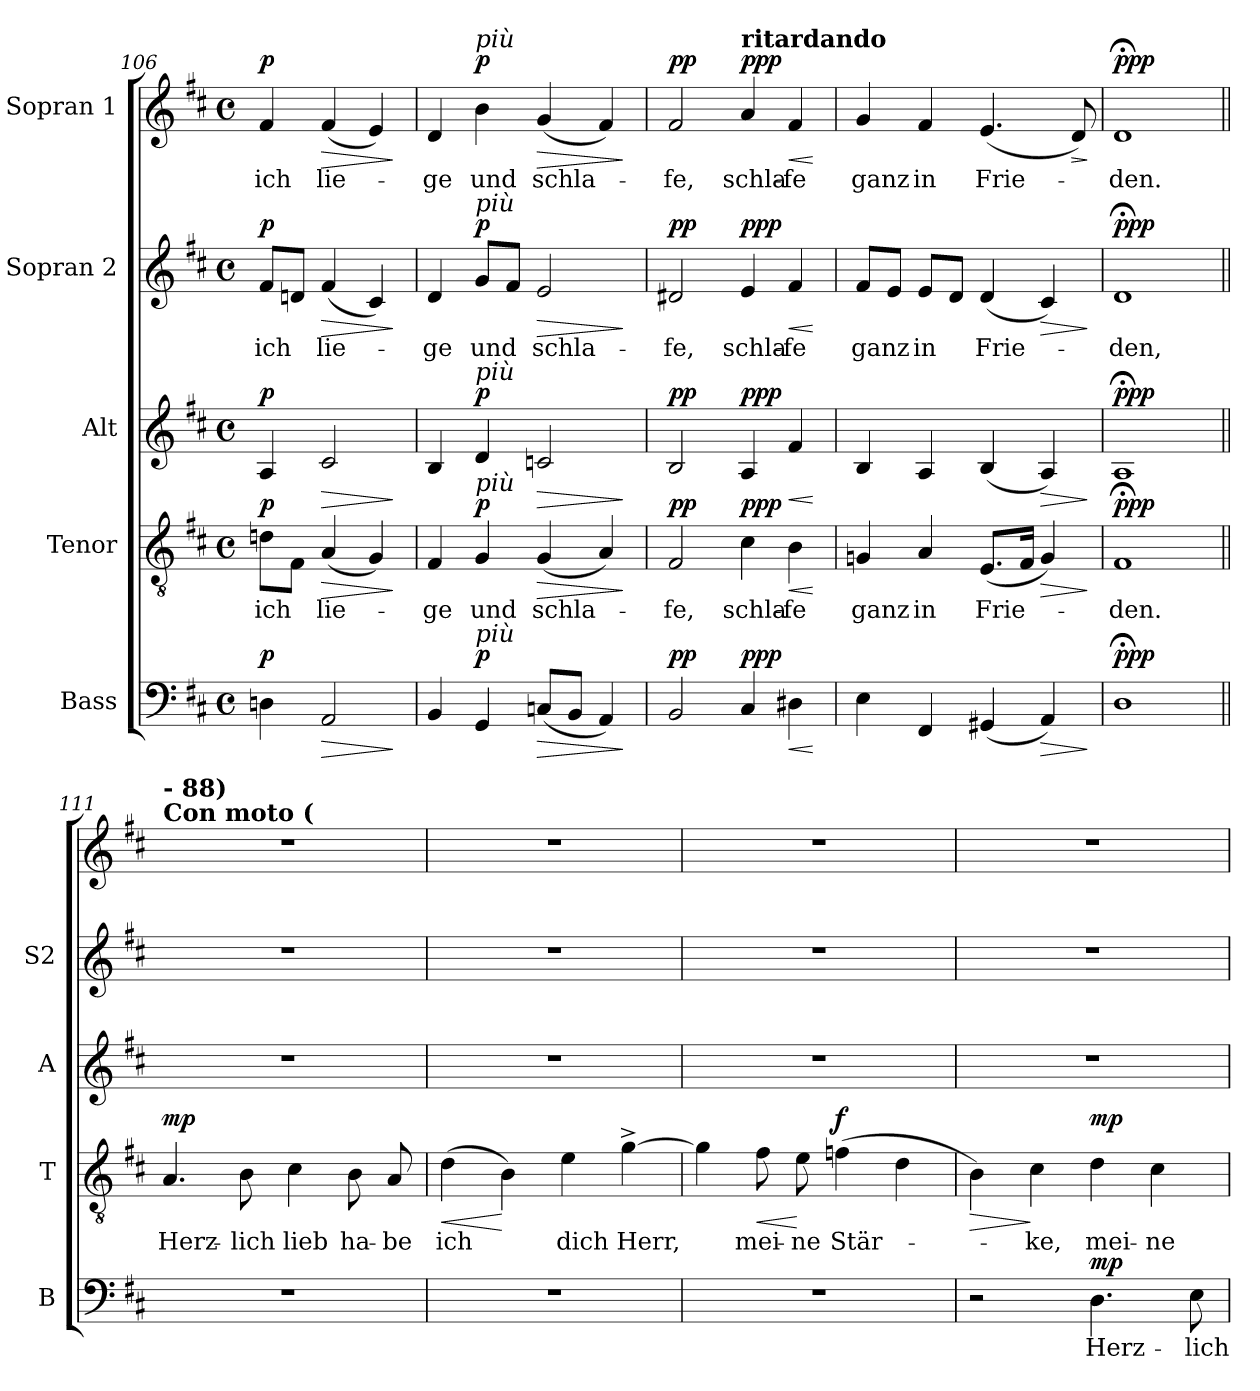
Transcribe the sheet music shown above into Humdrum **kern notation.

**kern	**text	**dynam	**kern	**text	**dynam	**kern	**dynam	**kern	**text	**dynam	**kern	**text	**dynam
*part5	*part5	*part5	*part4	*part4	*part4	*part3	*part3	*part2	*part2	*part2	*part1	*part1	*part1
*staff5	*staff5	*staff5	*staff4	*staff4	*staff4	*staff3	*staff3	*staff2	*staff2	*staff2	*staff1	*staff1	*staff1
*I"Bass	*	*	*I"Tenor	*	*	*I"Alt	*	*I"Sopran 2	*	*	*I"Sopran 1	*	*
*I'B	*	*	*I'T	*	*	*I'A	*	*I'S2	*	*	*	*	*
!!LO:LB:g=z
*clefF4	*	*	*clefGv2	*	*	*clefG2	*	*clefG2	*	*	*clefG2	*	*
*k[f#c#]	*	*	*k[f#c#]	*	*	*k[f#c#]	*	*k[f#c#]	*	*	*k[f#c#]	*	*
*M4/4	*	*	*M4/4	*	*	*M4/4	*	*M4/4	*	*	*M4/4	*	*
*met(c)	*	*	*met(c)	*	*	*met(c)	*	*met(c)	*	*	*met(c)	*	*
=106X2	=106X2	=106X2	=106X2	=106X2	=106X2	=106X2	=106X2	=106X2	=106X2	=106X2	=106X2	=106X2	=106X2
!	!	!LO:DY:a	!	!	!LO:DY:a	!	!LO:DY:a	!	!	!LO:DY:a	!	!	!LO:DY:a
4Dn\	.	p	8dn\L	ich	p	4A/	p	8f#/L	ich	p	4f#/	ich	p
.	.	.	8F#\J	.	.	.	.	8dn/J	.	.	.	.	.
!	!	!LO:HP:b	!	!	!LO:HP:b	!	!LO:HP:b	!	!	!LO:HP:b	!	!	!LO:HP:b
2AA/	.	>	(4A/	lie-	>	2c#/	>	(4f#/	lie-	>	(>4f#/	lie-	>
.	.	.	4G/)	.	.	.	.	4c#/)	.	.	4e/)	.	.
.	.	]	.	.	]	.	]	.	.	]	.	.	]
=107	=107	=107	=107	=107	=107	=107	=107	=107	=107	=107	=107	=107	=107
4BB/	.	.	4F#/	-ge	.	4B/	.	4d/	-ge	.	4d/	-ge	.
!	!	!	!	!	!	!	!	!	!	!	!LO:TX:a:i:t=più	!	!
!	!	!	!	!	!	!	!	!LO:TX:a:i:t=più	!	!	!	!	!
!	!	!	!	!	!	!LO:TX:a:i:t=più	!	!	!	!	!	!	!
!	!	!	!LO:TX:a:i:t=più	!	!	!	!	!	!	!	!	!	!
!LO:TX:a:i:t=più	!	!	!	!	!	!	!	!	!	!	!	!	!
!	!	!LO:DY:a	!	!	!LO:DY:a	!	!LO:DY:a	!	!	!LO:DY:a	!	!	!LO:DY:a
4GG/	.	p	4G/	und	p	4d/	p	8g/L	und	p	4b\	und	p
.	.	.	.	.	.	.	.	8f#/J	.	.	.	.	.
!	!	!LO:HP:b	!	!	!LO:HP:b	!	!LO:HP:b	!	!	!LO:HP:b	!	!	!LO:HP:b
(8Cn/L	.	>	(4G/	schla-	>	2cn/	>	2e/	schla-	>	(4g/	schla-	>
8BB/J	.	.	.	.	.	.	.	.	.	.	.	.	.
4AA/)	.	.	4A/)	.	.	.	.	.	.	.	4f#/)	.	.
.	.	]	.	.	]	.	]	.	.	]	.	.	]
=108	=108	=108	=108	=108	=108	=108	=108	=108	=108	=108	=108	=108	=108
!	!	!LO:DY:a	!	!	!LO:DY:a	!	!LO:DY:a	!	!	!LO:DY:a	!	!	!LO:DY:a
2BB/	.	pp	2F#/	-fe,	pp	2B/	pp	2d#X/	-fe,	pp	2f#/	-fe,	pp
!	!	!	!	!	!	!	!	!	!	!	!LO:TX:a:B:t=ritardando	!	!
!	!	!LO:DY:a	!	!	!LO:DY:a	!	!LO:DY:a	!	!	!LO:DY:a	!	!	!LO:DY:a
4C#/	.	ppp	4c#\	schla-	ppp	4A/	ppp	4e/	schla-	ppp	4a/	schla-	ppp
!	!	!LO:HP:b	!	!	!LO:HP:b	!	!LO:HP:b	!	!	!LO:HP:b	!	!	!LO:HP:b
4D#X\	.	<	4B\	-fe	<	4f#/	<	4f#/	-fe	<	4f#/	-fe	<
.	.	[	.	.	[	.	[	.	.	[	.	.	[
=109	=109	=109	=109	=109	=109	=109	=109	=109	=109	=109	=109	=109	=109
4E\	.	.	4Gn/	ganz	.	4B/	.	8f#/L	ganz	.	4g/	ganz	.
.	.	.	.	.	.	.	.	8e/J	.	.	.	.	.
4FF#/	.	.	4A/	in	.	4A/	.	8e/L	in	.	4f#/	in	.
.	.	.	.	.	.	.	.	8d/J	.	.	.	.	.
(4GG#X/	.	.	(8.E/L	Frie-	.	(4B/	.	(>4d/	Frie-	.	(>4.e/	Frie-	.
.	.	.	16F#/Jk	.	.	.	.	.	.	.	.	.	.
!	!	!LO:HP:b	!	!	!LO:HP:b	!	!LO:HP:b	!	!	!LO:HP:b	!	!	!
4AA/)	.	>	4G/)	.	>	4A/)	>	4c#/)	.	>	.	.	.
!	!	!	!	!	!	!	!	!	!	!	!	!	!LO:HP:b
.	.	.	.	.	.	.	.	.	.	.	8d/)	.	>
.	.	]	.	.	]	.	]	.	.	]	.	.	]
=110	=110	=110	=110	=110	=110	=110	=110	=110	=110	=110	=110	=110	=110
!	!	!LO:DY:a	!	!	!LO:DY:a	!	!LO:DY:a	!	!	!LO:DY:a	!	!	!LO:DY:a
1D;<	.	ppp	1F#;<	-den.	ppp	1A;<	ppp	1d;<	-den,	ppp	1d;<	-den.	ppp
!!LO:PB:g=z
=111||	=111||	=111||	=111||	=111||	=111||	=111||	=111||	=111||	=111||	=111||	=111||	=111||	=111||
*	*	*	*	*	*	*	*	*	*	*	*MM76	*	*
!	!	!	!	!	!	!	!	!	!	!	!LO:TX:a:B:t=Con moto (	!	!
!	!	!	!	!	!	!	!	!	!	!	!LO:TX:a:B:t=- 88)	!	!
!	!	!	!	!	!LO:DY:a	!	!	!	!	!	!	!	!
1r	.	.	4.A/	Herz-	mp	1r	.	1r	.	.	1r	.	.
.	.	.	8B\	-lich	.	.	.	.	.	.	.	.	.
.	.	.	4c#\	lieb	.	.	.	.	.	.	.	.	.
.	.	.	8B\	ha-	.	.	.	.	.	.	.	.	.
.	.	.	8A/	-be	.	.	.	.	.	.	.	.	.
=112	=112	=112	=112	=112	=112	=112	=112	=112	=112	=112	=112	=112	=112
!	!	!	!	!	!LO:HP:b	!	!	!	!	!	!	!	!
1r	.	.	(4d\	ich	<	1r	.	1r	.	.	1r	.	.
.	.	.	4B\)	.	[	.	.	.	.	.	.	.	.
.	.	.	4e\	dich	.	.	.	.	.	.	.	.	.
.	.	.	[4g^\	Herr,	.	.	.	.	.	.	.	.	.
=113	=113	=113	=113	=113	=113	=113	=113	=113	=113	=113	=113	=113	=113
1r	.	.	4g\]	.	.	1r	.	1r	.	.	1r	.	.
!	!	!	!	!	!LO:HP:b	!	!	!	!	!	!	!	!
.	.	.	8f#\	mei-	<	.	.	.	.	.	.	.	.
.	.	.	8e\	-ne	[	.	.	.	.	.	.	.	.
!	!	!	!	!	!LO:DY:a	!	!	!	!	!	!	!	!
.	.	.	(4fn\	Stär-	f	.	.	.	.	.	.	.	.
.	.	.	4d\	.	.	.	.	.	.	.	.	.	.
=114	=114	=114	=114	=114	=114	=114	=114	=114	=114	=114	=114	=114	=114
!	!	!	!	!	!LO:HP:b	!	!	!	!	!	!	!	!
2r	.	.	4B\)	.	>	1r	.	1r	.	.	1r	.	.
.	.	.	4c#\	-ke,	]	.	.	.	.	.	.	.	.
!	!	!LO:DY:a	!	!	!LO:DY:a	!	!	!	!	!	!	!	!
4.D\	Herz-	mp	4d\	mei-	mp	.	.	.	.	.	.	.	.
.	.	.	4c#\	-ne	.	.	.	.	.	.	.	.	.
8E\	-lich	.	.	.	.	.	.	.	.	.	.	.	.
=	=	=	=	=	=	=	=	=	=	=	=	=	=
*-	*-	*-	*-	*-	*-	*-	*-	*-	*-	*-	*-	*-	*-
